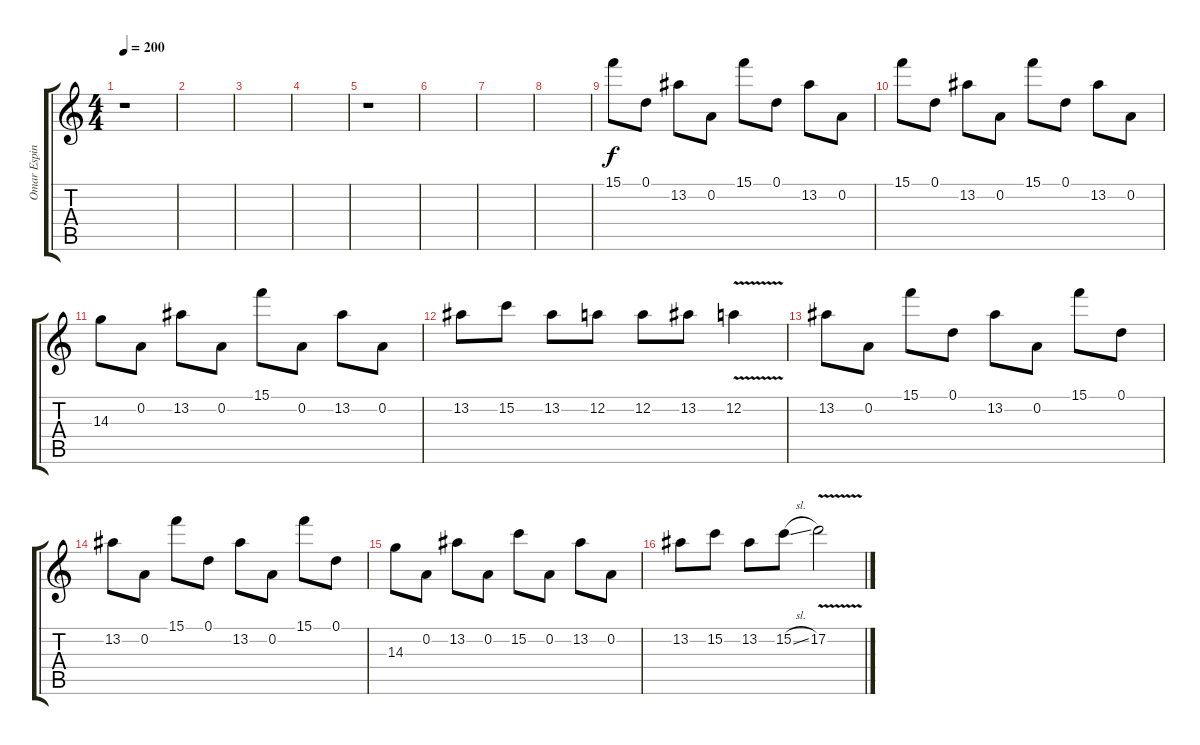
\track ("Omar Espinosa - Guitar" "Omar Espin") {instrument distortionguitar}
\staff {score tabs}
\tuning (D4 A3 F3 C3 G2 C2) {hide}
\ts (4 4)
\tempo 200
\clef g2
\ks c
r.1{dy f} |
|
|
|
r.1 |
|
|
|
15.1.8{volume 12} 0.1.8 13.2.8 0.2.8 15.1.8 0.1.8 13.2.8 0.2.8 |
15.1.8 0.1.8 13.2.8 0.2.8 15.1.8 0.1.8 13.2.8 0.2.8 |
14.3.8 0.2.8 13.2.8 0.2.8 15.1.8 0.2.8 13.2.8 0.2.8 |
13.2.8 15.2.8 13.2.8 12.2.8 12.2.8 13.2.8 12.2{v}.4 |
13.2.8 0.2.8 15.1.8 0.1.8 13.2.8 0.2.8 15.1.8 0.1.8 |
13.2.8 0.2.8 15.1.8 0.1.8 13.2.8 0.2.8 15.1.8 0.1.8 |
14.3.8 0.2.8 13.2.8 0.2.8 15.2.8 0.2.8 13.2.8 0.2.8 |
13.2.8 15.2.8 13.2.8 15.2{sl}.8 17.2{v}.2
